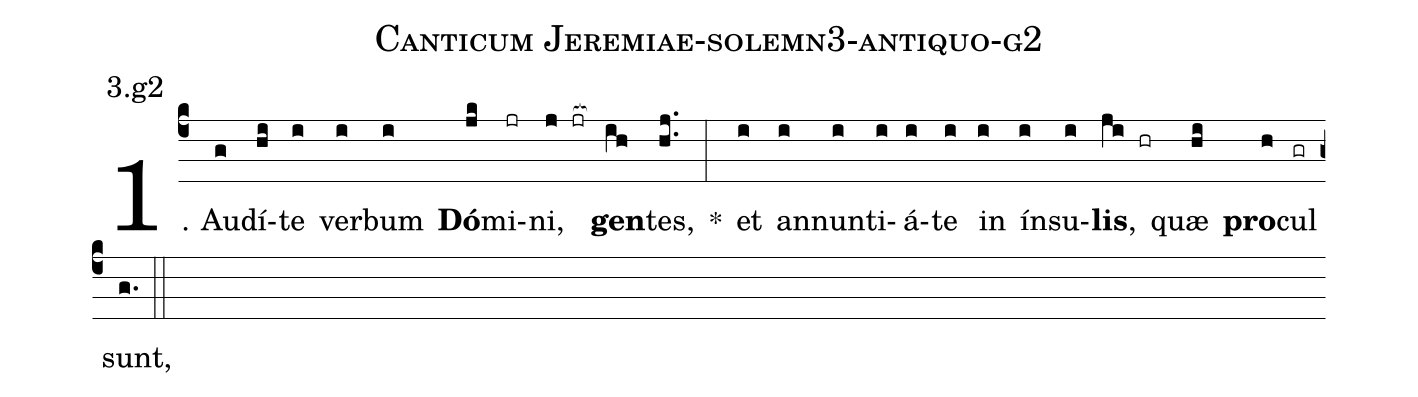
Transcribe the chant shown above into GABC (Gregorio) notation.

name: Canticum Jeremiae-solemn3-antiquo-g2;
annotation: 3.g2;
%%
(c4)1. Au(g)dí(hi)te(i) ver(i)bum(i) <b>Dó</b>(jk)mi(jr)ni,(j jr[ocb:1{]) <b>gen</b>(ih[ocb:0}])tes,(hj..) *(:) et(i) an(i)nun(i)ti(i)á(i)te(i) in(i) ín(i)su(i)<b>lis</b>,(ji hr) quæ(hi) <b>pro</b>(h)cul(gr) sunt,(g.) (::)
